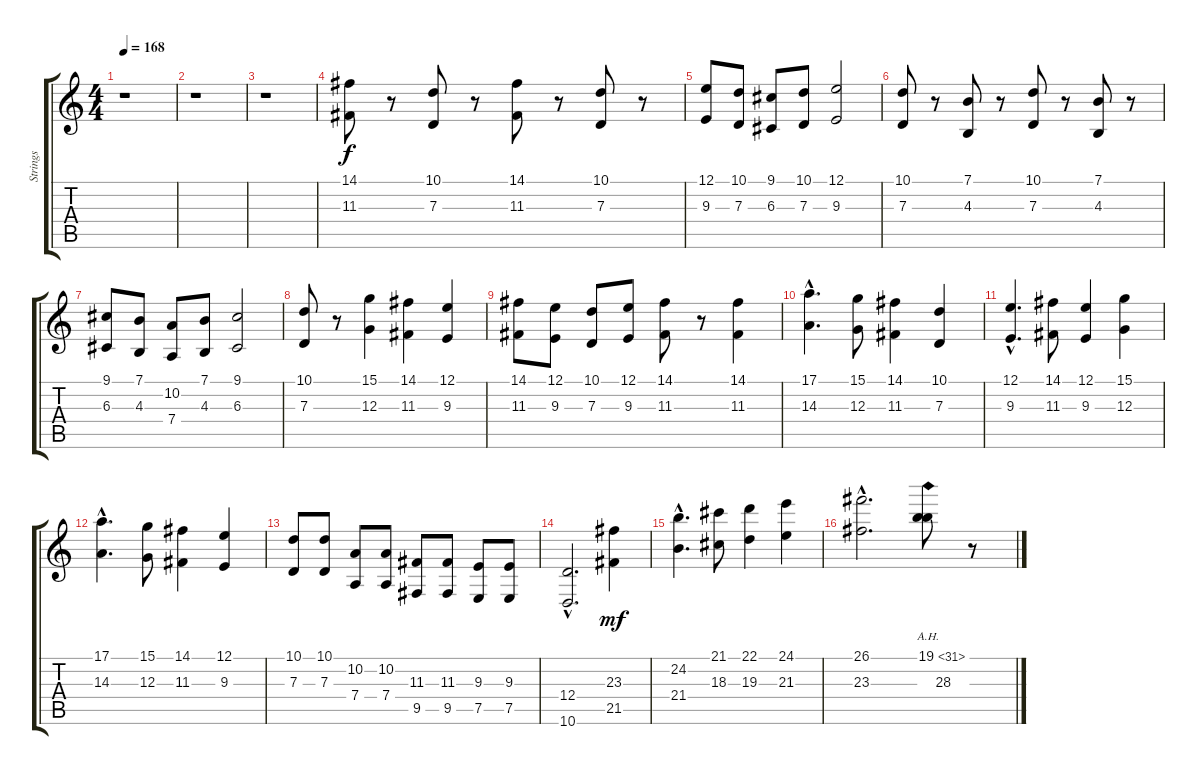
\track ("Strings" "Strings") {instrument stringensemble1}
\staff {score tabs}
\tuning (E4 B3 G3 D3 A2 E2) {hide}
\ts (4 4)
\tempo 168
\clef g2
\ks c
r.1{dy f} |
r.1 |
r.1 |
\section ("" "")
(14.1 11.3).8 r.8 (10.1 7.3).8 r.8 (14.1 11.3).8 r.8 (10.1 7.3).8 r.8 |
(12.1 9.3).8 (10.1 7.3).8 (9.1 6.3).8 (10.1 7.3).8 (12.1 9.3).2 |
(10.1 7.3).8 r.8 (7.1 4.3).8 r.8 (10.1 7.3).8 r.8 (7.1 4.3).8 r.8 |
(9.1 6.3).8 (7.1 4.3).8 (10.2 7.4).8 (7.1 4.3).8 (9.1 6.3).2 |
(10.1 7.3).8 r.8 (15.1 12.3).4 (14.1 11.3).4 (12.1 9.3).4 |
(14.1 11.3).8 (12.1 9.3).8 (10.1 7.3).8 (12.1 9.3).8 (14.1 11.3).8 r.8 (14.1 11.3).4 |
(17.1{hac} 14.3{hac}).4{d} (15.1 12.3).8 (14.1 11.3).4 (10.1 7.3).4 |
(12.1{hac} 9.3{hac}).4{d} (14.1 11.3).8 (12.1 9.3).4 (15.1 12.3).4 |
(17.1{hac} 14.3{hac}).4{d} (15.1 12.3).8 (14.1 11.3).4 (12.1 9.3).4 |
(10.1 7.3).8 (10.1 7.3).8 (10.2 7.4).8 (10.2 7.4).8 (11.3 9.5).8 (11.3 9.5).8 (9.3 7.5).8 (9.3 7.5).8 |
(12.4{hac} 10.6{hac}).2{d} (23.3 21.5).4{dy mf} |
\section ("" "")
(24.2{hac} 21.4{hac}).4{d} (21.1 18.3).8 (22.1 19.3).4 (24.1 21.3).4 |
(26.1{hac} 23.3{hac}).2{d} (19.1{ah 12} 28.3).8 r.8
